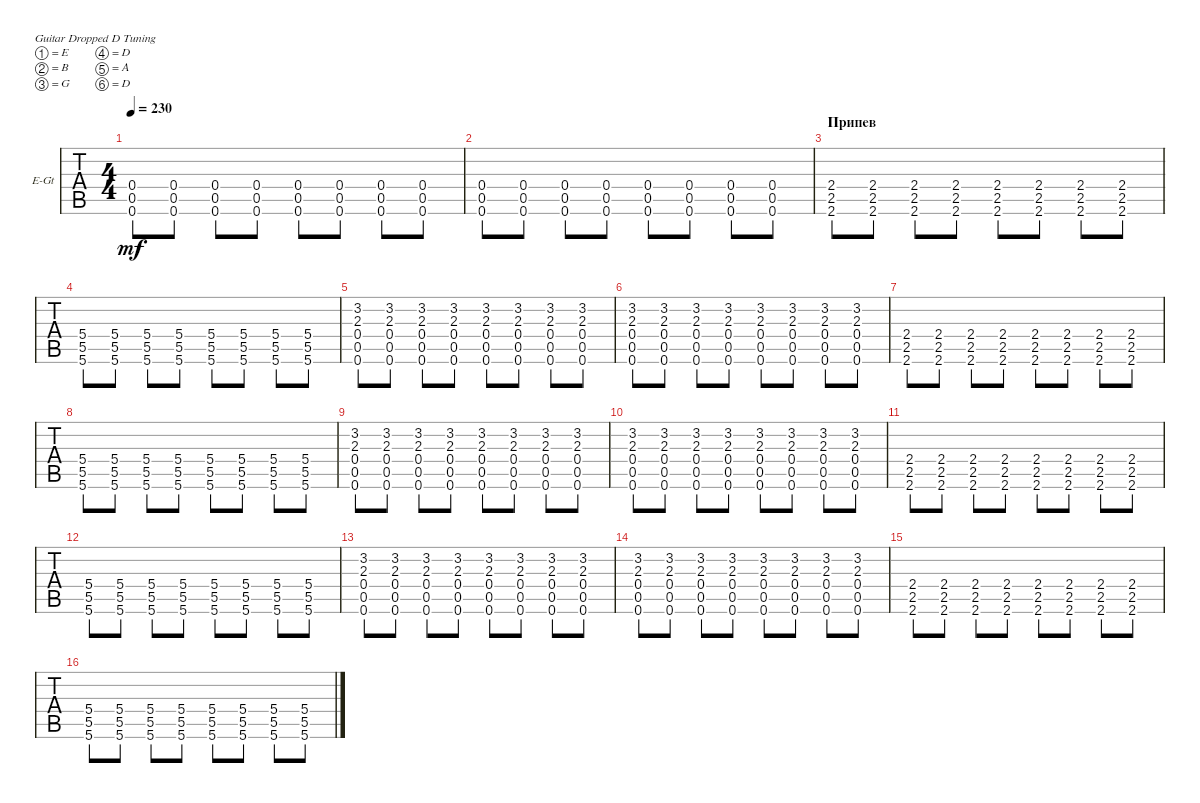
\defaultSystemsLayout 4
\bracketExtendMode groupsimilarinstruments
\firstSystemTrackNameOrientation horizontal
\otherSystemsTrackNameOrientation horizontal
\track ("Electric Guitar" "E-Gt") {instrument distortionguitar}
\staff {tabs}
\tuning (E4 B3 G3 D3 A2 D2)
\ts (4 4)
\tempo 230
\clef g2
\ks c
(0.6 0.5 0.4).8{dy mf} (0.6 0.5 0.4).8 (0.6 0.5 0.4).8 (0.6 0.5 0.4).8 (0.6 0.5 0.4).8 (0.6 0.5 0.4).8 (0.6 0.5 0.4).8 (0.6 0.5 0.4).8 |
(0.6 0.5 0.4).8 (0.6 0.5 0.4).8 (0.6 0.5 0.4).8 (0.6 0.5 0.4).8 (0.6 0.5 0.4).8 (0.6 0.5 0.4).8 (0.6 0.5 0.4).8 (0.6 0.5 0.4).8 |
\section ("" "Припев")
(2.6 2.5 2.4).8 (2.6 2.5 2.4).8 (2.6 2.5 2.4).8 (2.6 2.5 2.4).8 (2.6 2.5 2.4).8 (2.6 2.5 2.4).8 (2.6 2.5 2.4).8 (2.6 2.5 2.4).8 |
(5.4 5.6 5.5).8 (5.4 5.6 5.5).8 (5.4 5.6 5.5).8 (5.4 5.6 5.5).8 (5.4 5.6 5.5).8 (5.4 5.6 5.5).8 (5.4 5.6 5.5).8 (5.4 5.6 5.5).8 |
(0.6 0.5 0.4 2.3 3.2).8 (0.6 0.5 0.4 2.3 3.2).8 (0.6 0.5 0.4 2.3 3.2).8 (0.6 0.5 0.4 2.3 3.2).8 (0.6 0.5 0.4 2.3 3.2).8 (0.6 0.5 0.4 2.3 3.2).8 (0.6 0.5 0.4 2.3 3.2).8 (0.6 0.5 0.4 2.3 3.2).8 |
(0.6 0.5 0.4 2.3 3.2).8 (0.6 0.5 0.4 2.3 3.2).8 (0.6 0.5 0.4 2.3 3.2).8 (0.6 0.5 0.4 2.3 3.2).8 (0.6 0.5 0.4 2.3 3.2).8 (0.6 0.5 0.4 2.3 3.2).8 (0.6 0.5 0.4 2.3 3.2).8 (0.6 0.5 0.4 2.3 3.2).8 |
(2.6 2.5 2.4).8 (2.6 2.5 2.4).8 (2.6 2.5 2.4).8 (2.6 2.5 2.4).8 (2.6 2.5 2.4).8 (2.6 2.5 2.4).8 (2.6 2.5 2.4).8 (2.6 2.5 2.4).8 |
(5.4 5.6 5.5).8 (5.4 5.6 5.5).8 (5.4 5.6 5.5).8 (5.4 5.6 5.5).8 (5.4 5.6 5.5).8 (5.4 5.6 5.5).8 (5.4 5.6 5.5).8 (5.4 5.6 5.5).8 |
(0.6 0.5 0.4 2.3 3.2).8 (0.6 0.5 0.4 2.3 3.2).8 (0.6 0.5 0.4 2.3 3.2).8 (0.6 0.5 0.4 2.3 3.2).8 (0.6 0.5 0.4 2.3 3.2).8 (0.6 0.5 0.4 2.3 3.2).8 (0.6 0.5 0.4 2.3 3.2).8 (0.6 0.5 0.4 2.3 3.2).8 |
(0.6 0.5 0.4 2.3 3.2).8 (0.6 0.5 0.4 2.3 3.2).8 (0.6 0.5 0.4 2.3 3.2).8 (0.6 0.5 0.4 2.3 3.2).8 (0.6 0.5 0.4 2.3 3.2).8 (0.6 0.5 0.4 2.3 3.2).8 (0.6 0.5 0.4 2.3 3.2).8 (0.6 0.5 0.4 2.3 3.2).8 |
(2.6 2.5 2.4).8 (2.6 2.5 2.4).8 (2.6 2.5 2.4).8 (2.6 2.5 2.4).8 (2.6 2.5 2.4).8 (2.6 2.5 2.4).8 (2.6 2.5 2.4).8 (2.6 2.5 2.4).8 |
(5.4 5.6 5.5).8 (5.4 5.6 5.5).8 (5.4 5.6 5.5).8 (5.4 5.6 5.5).8 (5.4 5.6 5.5).8 (5.4 5.6 5.5).8 (5.4 5.6 5.5).8 (5.4 5.6 5.5).8 |
(0.6 0.5 0.4 2.3 3.2).8 (0.6 0.5 0.4 2.3 3.2).8 (0.6 0.5 0.4 2.3 3.2).8 (0.6 0.5 0.4 2.3 3.2).8 (0.6 0.5 0.4 2.3 3.2).8 (0.6 0.5 0.4 2.3 3.2).8 (0.6 0.5 0.4 2.3 3.2).8 (0.6 0.5 0.4 2.3 3.2).8 |
(0.6 0.5 0.4 2.3 3.2).8 (0.6 0.5 0.4 2.3 3.2).8 (0.6 0.5 0.4 2.3 3.2).8 (0.6 0.5 0.4 2.3 3.2).8 (0.6 0.5 0.4 2.3 3.2).8 (0.6 0.5 0.4 2.3 3.2).8 (0.6 0.5 0.4 2.3 3.2).8 (0.6 0.5 0.4 2.3 3.2).8 |
(2.6 2.5 2.4).8 (2.6 2.5 2.4).8 (2.6 2.5 2.4).8 (2.6 2.5 2.4).8 (2.6 2.5 2.4).8 (2.6 2.5 2.4).8 (2.6 2.5 2.4).8 (2.6 2.5 2.4).8 |
(5.4 5.6 5.5).8 (5.4 5.6 5.5).8 (5.4 5.6 5.5).8 (5.4 5.6 5.5).8 (5.4 5.6 5.5).8 (5.4 5.6 5.5).8 (5.4 5.6 5.5).8 (5.4 5.6 5.5).8
